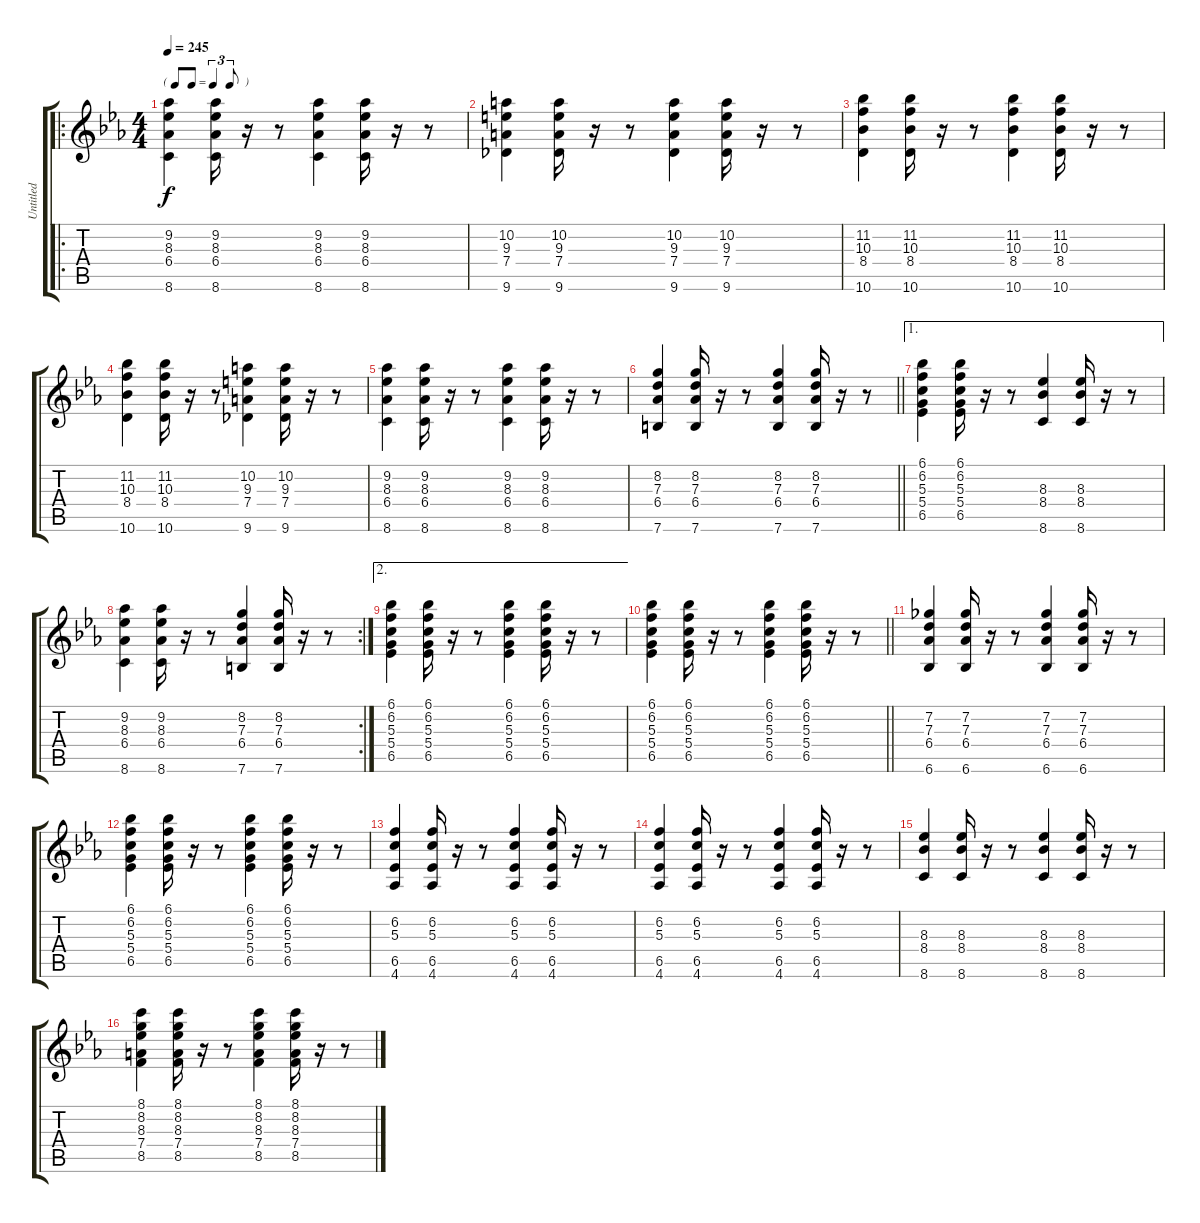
\track ("Untitled" "Untitled") {instrument acousticguitarsteel}
\staff {score tabs}
\tuning (E4 B3 G3 D3 A2 E2) {hide}
\ro
\ts (4 4)
\tf triplet8th
\tempo 245
\clef g2
\ks eb
(9.2 8.3 6.4 8.6).4{dy f instrument acousticguitarsteel} (9.2 8.3 6.4 8.6).16 r.16 r.8 (9.2 8.3 6.4 8.6).4 (9.2 8.3 6.4 8.6).16 r.16 r.8 |
(10.2 9.3 7.4 9.6).4 (10.2 9.3 7.4 9.6).16 r.16 r.8 (10.2 9.3 7.4 9.6).4 (10.2 9.3 7.4 9.6).16 r.16 r.8 |
(11.2 10.3 8.4 10.6).4 (11.2 10.3 8.4 10.6).16 r.16 r.8 (11.2 10.3 8.4 10.6).4 (11.2 10.3 8.4 10.6).16 r.16 r.8 |
(11.2 10.3 8.4 10.6).4 (11.2 10.3 8.4 10.6).16 r.16 r.8 (10.2 9.3 7.4 9.6).4 (10.2 9.3 7.4 9.6).16 r.16 r.8 |
(9.2 8.3 6.4 8.6).4 (9.2 8.3 6.4 8.6).16 r.16 r.8 (9.2 8.3 6.4 8.6).4 (9.2 8.3 6.4 8.6).16 r.16 r.8 |
\barLineRight lightlight
(8.2 7.3 6.4 7.6).4 (8.2 7.3 6.4 7.6).16 r.16 r.8 (8.2 7.3 6.4 7.6).4 (8.2 7.3 6.4 7.6).16 r.16 r.8 |
\ae 1
(6.1 6.2 5.3 5.4 6.5).4 (6.1 6.2 5.3 5.4 6.5).16 r.16 r.8 (8.3 8.4 8.6).4 (8.3 8.4 8.6).16 r.16 r.8 |
\rc 2
(9.2 8.3 6.4 8.6).4 (9.2 8.3 6.4 8.6).16 r.16 r.8 (8.2 7.3 6.4 7.6).4 (8.2 7.3 6.4 7.6).16 r.16 r.8 |
\ae 2
(6.1 6.2 5.3 5.4 6.5).4 (6.1 6.2 5.3 5.4 6.5).16 r.16 r.8 (6.1 6.2 5.3 5.4 6.5).4 (6.1 6.2 5.3 5.4 6.5).16 r.16 r.8 |
\barLineRight lightlight
(6.1 6.2 5.3 5.4 6.5).4 (6.1 6.2 5.3 5.4 6.5).16 r.16 r.8 (6.1 6.2 5.3 5.4 6.5).4 (6.1 6.2 5.3 5.4 6.5).16 r.16 r.8 |
(7.2 7.3 6.4 6.6).4 (7.2 7.3 6.4 6.6).16 r.16 r.8 (7.2 7.3 6.4 6.6).4 (7.2 7.3 6.4 6.6).16 r.16 r.8 |
(6.1 6.2 5.3 5.4 6.5).4 (6.1 6.2 5.3 5.4 6.5).16 r.16 r.8 (6.1 6.2 5.3 5.4 6.5).4 (6.1 6.2 5.3 5.4 6.5).16 r.16 r.8 |
(6.2 5.3 6.5 4.6).4 (6.2 5.3 6.5 4.6).16 r.16 r.8 (6.2 5.3 6.5 4.6).4 (6.2 5.3 6.5 4.6).16 r.16 r.8 |
(6.2 5.3 6.5 4.6).4 (6.2 5.3 6.5 4.6).16 r.16 r.8 (6.2 5.3 6.5 4.6).4 (6.2 5.3 6.5 4.6).16 r.16 r.8 |
(8.3 8.4 8.6).4 (8.3 8.4 8.6).16 r.16 r.8 (8.3 8.4 8.6).4 (8.3 8.4 8.6).16 r.16 r.8 |
(8.1 8.2 8.3 7.4 8.5).4 (8.1 8.2 8.3 7.4 8.5).16 r.16 r.8 (8.1 8.2 8.3 7.4 8.5).4 (8.1 8.2 8.3 7.4 8.5).16 r.16 r.8
